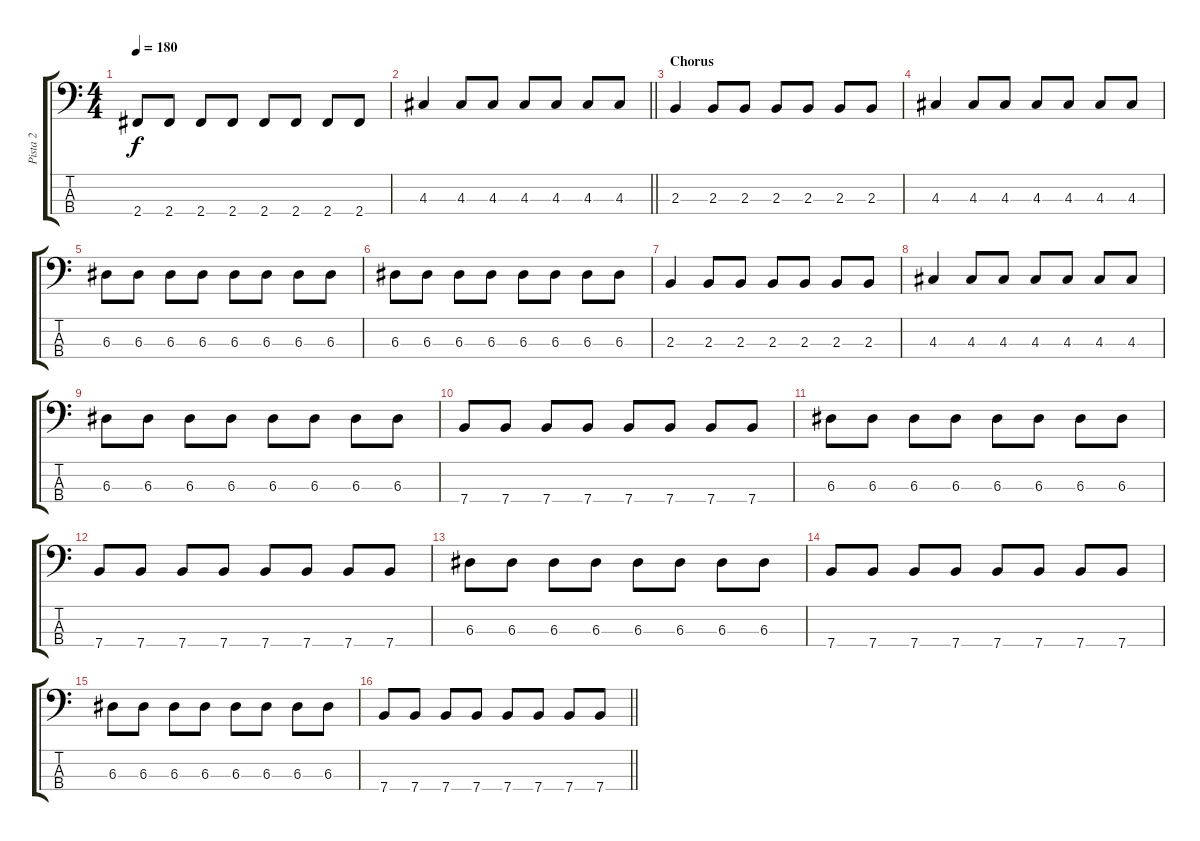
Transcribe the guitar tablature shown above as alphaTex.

\track ("Pista 2" "Pista 2") {instrument electricbasspick}
\staff {score tabs}
\tuning (G2 D2 A1 E1) {hide}
\ts (4 4)
\tempo 180
\clef f4
\ks c
2.4.8{dy f} 2.4.8 2.4.8 2.4.8 2.4.8 2.4.8 2.4.8 2.4.8 |
\barLineRight lightlight
4.3.4 4.3.8 4.3.8 4.3.8 4.3.8 4.3.8 4.3.8 |
\section ("" "Chorus")
2.3.4 2.3.8 2.3.8 2.3.8 2.3.8 2.3.8 2.3.8 |
4.3.4 4.3.8 4.3.8 4.3.8 4.3.8 4.3.8 4.3.8 |
6.3.8 6.3.8 6.3.8 6.3.8 6.3.8 6.3.8 6.3.8 6.3.8 |
6.3.8 6.3.8 6.3.8 6.3.8 6.3.8 6.3.8 6.3.8 6.3.8 |
2.3.4 2.3.8 2.3.8 2.3.8 2.3.8 2.3.8 2.3.8 |
4.3.4 4.3.8 4.3.8 4.3.8 4.3.8 4.3.8 4.3.8 |
6.3.8 6.3.8 6.3.8 6.3.8 6.3.8 6.3.8 6.3.8 6.3.8 |
7.4.8 7.4.8 7.4.8 7.4.8 7.4.8 7.4.8 7.4.8 7.4.8 |
6.3.8 6.3.8 6.3.8 6.3.8 6.3.8 6.3.8 6.3.8 6.3.8 |
7.4.8 7.4.8 7.4.8 7.4.8 7.4.8 7.4.8 7.4.8 7.4.8 |
6.3.8 6.3.8 6.3.8 6.3.8 6.3.8 6.3.8 6.3.8 6.3.8 |
7.4.8 7.4.8 7.4.8 7.4.8 7.4.8 7.4.8 7.4.8 7.4.8 |
6.3.8 6.3.8 6.3.8 6.3.8 6.3.8 6.3.8 6.3.8 6.3.8 |
\barLineRight lightlight
7.4.8 7.4.8 7.4.8 7.4.8 7.4.8 7.4.8 7.4.8 7.4.8
